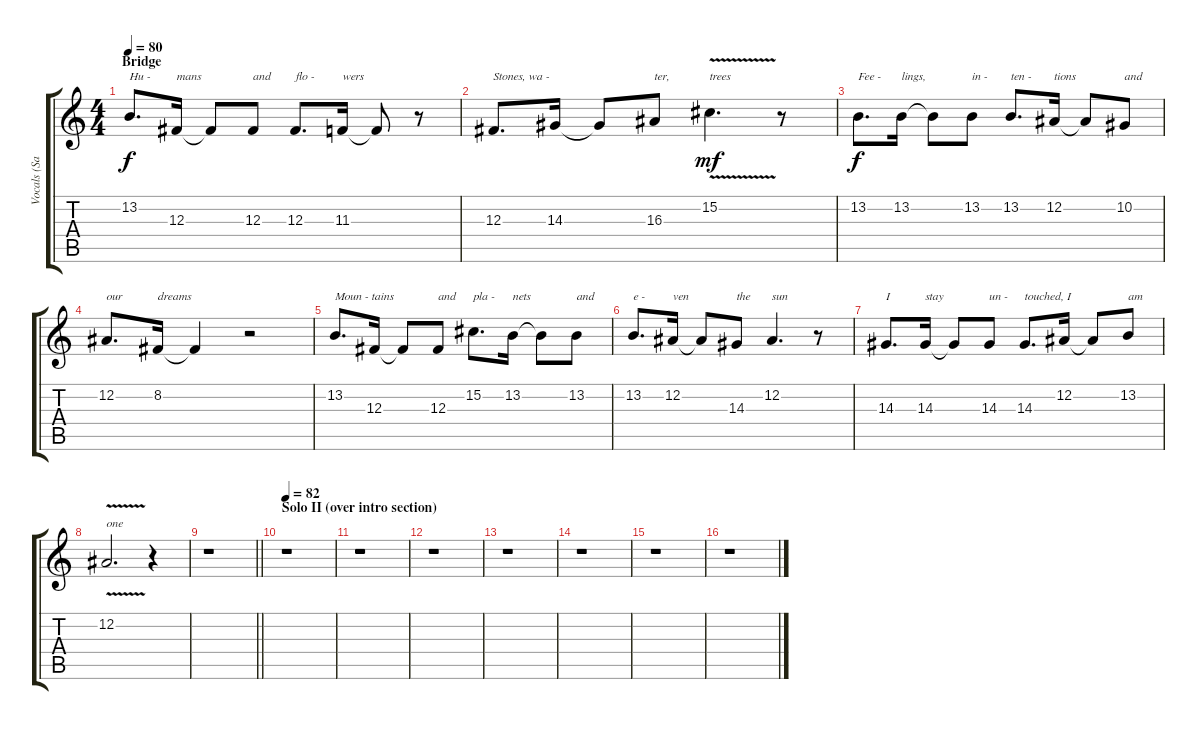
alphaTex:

\track ("Vocals (Sabine)" "Vocals (Sa") {instrument flute}
\staff {score tabs}
\tuning (Eb4 Bb3 Gb3 Db3 Ab2 Eb2) {hide}
\ts (4 4)
\section ("" "Bridge")
\tempo 80
\clef g2
\ks c
13.2.8{d txt "Hu -" dy f} 12.3.16{txt "mans"} 12.3{t}.8 12.3.8{txt "and"} 12.3.8{d txt "flo -"} 11.3.16{txt "wers"} 11.3{t}.8 r.8 |
12.3.8{d txt "Stones, wa -"} 14.3.16 14.3{t}.8 16.3.8{txt "ter,"} 15.2{v}.4{d txt "trees" dy mf} r.8 |
13.2.8{d txt "Fee -" dy f} 13.2.16{txt "lings,"} 13.2{t}.8 13.2.8{txt "in -"} 13.2.8{d txt "ten -"} 12.2.16{txt "tions"} 12.2{t}.8 10.2.8{txt "and"} |
12.2.8{d txt "our"} 8.2.16{txt "dreams"} 8.2{t}.4 r.2 |
13.2.8{d txt "Moun - tains"} 12.3.16 12.3{t}.8 12.3.8{txt "and"} 15.2.8{d txt "pla -"} 13.2.16{txt "nets"} 13.2{t}.8 13.2.8{txt "and"} |
13.2.8{d txt "e -"} 12.2.16{txt "ven"} 12.2{t}.8 14.3.8{txt "the"} 12.2.4{d txt "sun"} r.8 |
14.3.8{d txt "I"} 14.3.16{txt "stay"} 14.3{t}.8 14.3.8{txt "un -"} 14.3.8{d txt "touched, I"} 12.2.16 12.2{t}.8 13.2.8{txt "am"} |
12.2{v}.2{d txt "one"} r.4 |
\barLineRight lightlight
r.1 |
\section ("" "Solo II (over intro section)")
\tempo 82
r.1 |
r.1 |
r.1 |
r.1 |
r.1 |
r.1 |
r.1
